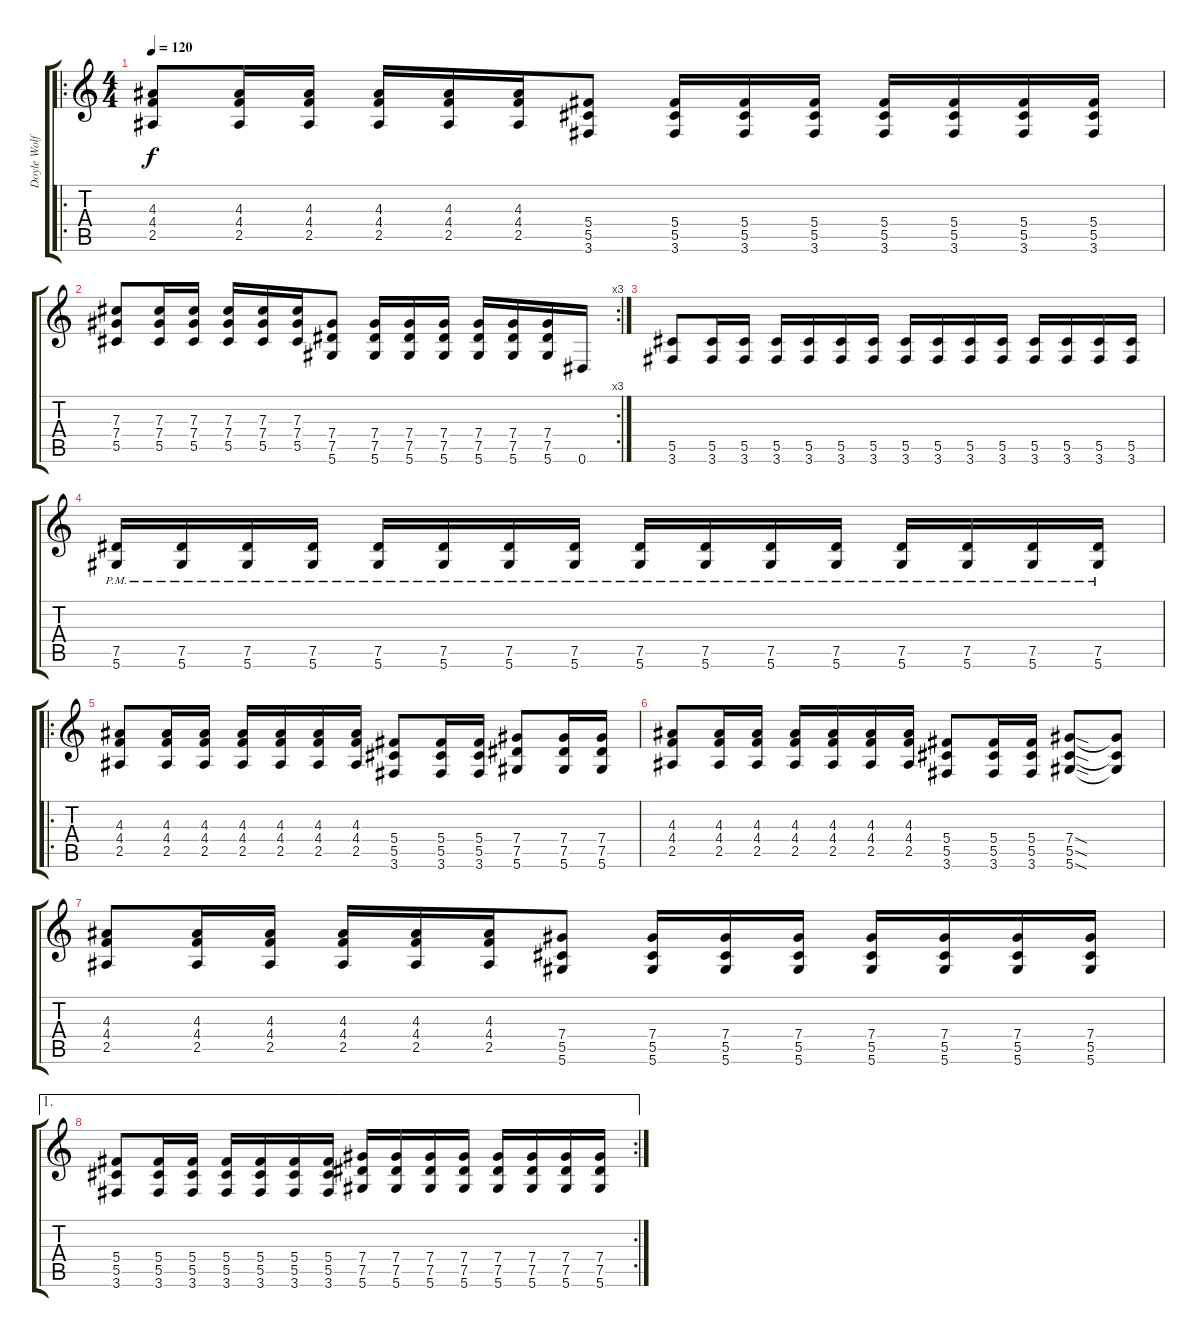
\track ("Doyle Wolfgang Von Frankenstein" "Doyle Wolf") {instrument overdrivenguitar}
\staff {score tabs}
\tuning (Eb4 Bb3 Gb3 Db3 Ab2 Eb2) {hide}
\ro
\ts (4 4)
\tempo 120
\clef g2
\ks c
(4.3 4.4 2.5).8{dy f} (4.3 4.4 2.5).16 (4.3 4.4 2.5).16 (4.3 4.4 2.5).16 (4.3 4.4 2.5).16 (4.3 4.4 2.5).16 (5.4 5.5 3.6).8 (5.4 5.5 3.6).16 (5.4 5.5 3.6).16 (5.4 5.5 3.6).16 (5.4 5.5 3.6).16 (5.4 5.5 3.6).16 (5.4 5.5 3.6).16 (5.4 5.5 3.6).16 |
\rc 3
(7.3 7.4 5.5).8 (7.3 7.4 5.5).16 (7.3 7.4 5.5).16 (7.3 7.4 5.5).16 (7.3 7.4 5.5).16 (7.3 7.4 5.5).16 (7.4 7.5 5.6).8 (7.4 7.5 5.6).16 (7.4 7.5 5.6).16 (7.4 7.5 5.6).16 (7.4 7.5 5.6).16 (7.4 7.5 5.6).16 (7.4 7.5 5.6).16 0.6.16 |
(5.5 3.6).8 (5.5 3.6).16 (5.5 3.6).16 (5.5 3.6).16 (5.5 3.6).16 (5.5 3.6).16 (5.5 3.6).16 (5.5 3.6).16 (5.5 3.6).16 (5.5 3.6).16 (5.5 3.6).16 (5.5 3.6).16 (5.5 3.6).16 (5.5 3.6).16 (5.5 3.6).16 |
(7.5{pm} 5.6{pm}).16 (7.5{pm} 5.6{pm}).16 (7.5{pm} 5.6{pm}).16 (7.5{pm} 5.6{pm}).16 (7.5{pm} 5.6{pm}).16 (7.5{pm} 5.6{pm}).16 (7.5{pm} 5.6{pm}).16 (7.5{pm} 5.6{pm}).16 (7.5{pm} 5.6{pm}).16 (7.5{pm} 5.6{pm}).16 (7.5{pm} 5.6{pm}).16 (7.5{pm} 5.6{pm}).16 (7.5{pm} 5.6{pm}).16 (7.5{pm} 5.6{pm}).16 (7.5{pm} 5.6{pm}).16 (7.5{pm} 5.6{pm}).16 |
\ro
(4.3 4.4 2.5).8 (4.3 4.4 2.5).16 (4.3 4.4 2.5).16 (4.3 4.4 2.5).16 (4.3 4.4 2.5).16 (4.3 4.4 2.5).16 (4.3 4.4 2.5).16 (5.4 5.5 3.6).8 (5.4 5.5 3.6).16 (5.4 5.5 3.6).16 (7.4 7.5 5.6).8 (7.4 7.5 5.6).16 (7.4 7.5 5.6).16 |
(4.3 4.4 2.5).8 (4.3 4.4 2.5).16 (4.3 4.4 2.5).16 (4.3 4.4 2.5).16 (4.3 4.4 2.5).16 (4.3 4.4 2.5).16 (4.3 4.4 2.5).16 (5.4 5.5 3.6).8 (5.4 5.5 3.6).16 (5.4 5.5 3.6).16 (7.4{sod} 5.5{sod} 5.6{sod}).8 (7.4{t} 5.5{t} 5.6{t}).8 |
(4.3 4.4 2.5).8 (4.3 4.4 2.5).16 (4.3 4.4 2.5).16 (4.3 4.4 2.5).16 (4.3 4.4 2.5).16 (4.3 4.4 2.5).16 (7.4 5.5 5.6).8 (7.4 5.5 5.6).16 (7.4 5.5 5.6).16 (7.4 5.5 5.6).16 (7.4 5.5 5.6).16 (7.4 5.5 5.6).16 (7.4 5.5 5.6).16 (7.4 5.5 5.6).16 |
\ae 1
\rc 2
(5.4 5.5 3.6).8 (5.4 5.5 3.6).16 (5.4 5.5 3.6).16 (5.4 5.5 3.6).16 (5.4 5.5 3.6).16 (5.4 5.5 3.6).16 (5.4 5.5 3.6).16 (7.4 7.5 5.6).16 (7.4 7.5 5.6).16 (7.4 7.5 5.6).16 (7.4 7.5 5.6).16 (7.4 7.5 5.6).16 (7.4 7.5 5.6).16 (7.4 7.5 5.6).16 (7.4 7.5 5.6).16
